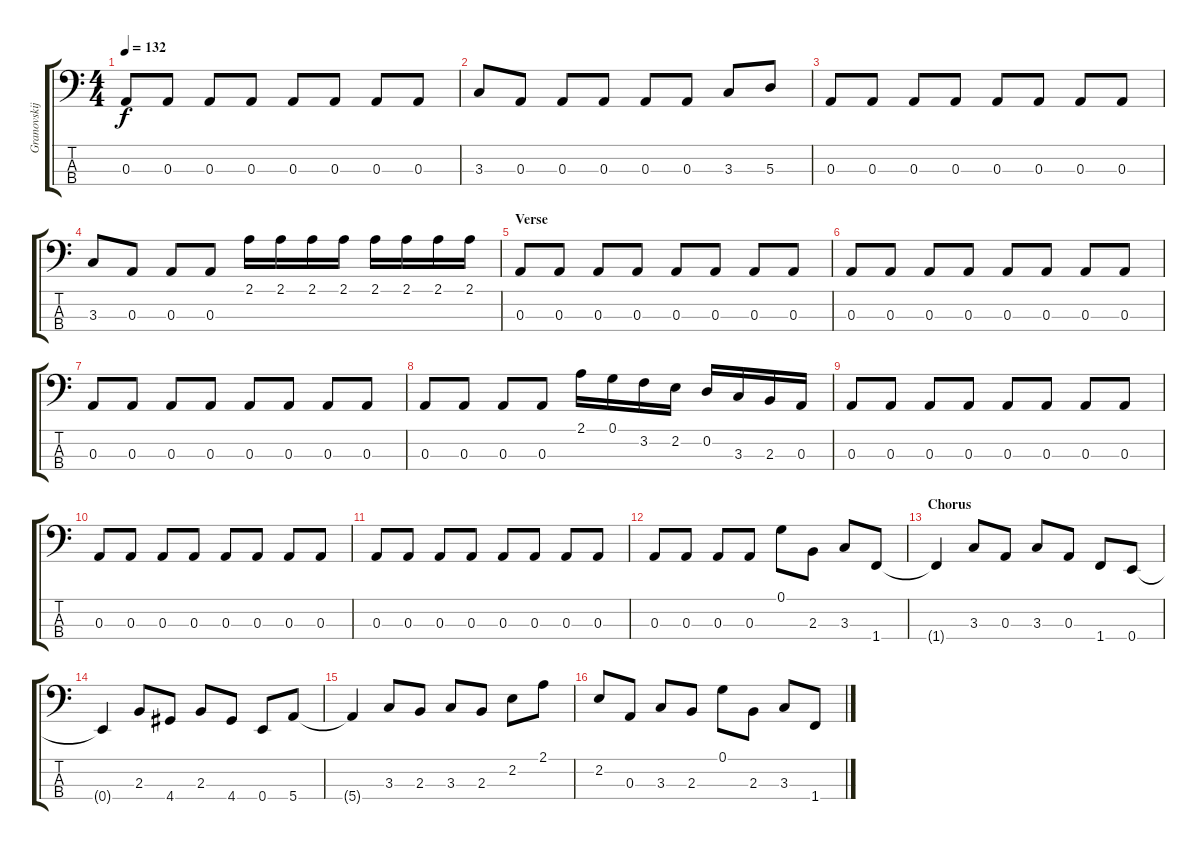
\track ("Granovskij" "Granovskij") {instrument electricbassfinger}
\staff {score tabs}
\tuning (G2 D2 A1 E1) {hide}
\ts (4 4)
\tempo 132
\clef f4
\ks c
0.3.8{dy f} 0.3.8 0.3.8 0.3.8 0.3.8 0.3.8 0.3.8 0.3.8 |
3.3.8 0.3.8 0.3.8 0.3.8 0.3.8 0.3.8 3.3.8 5.3.8 |
0.3.8 0.3.8 0.3.8 0.3.8 0.3.8 0.3.8 0.3.8 0.3.8 |
3.3.8 0.3.8 0.3.8 0.3.8 2.1.16 2.1.16 2.1.16 2.1.16 2.1.16 2.1.16 2.1.16 2.1.16 |
\section ("" "Verse")
0.3.8 0.3.8 0.3.8 0.3.8 0.3.8 0.3.8 0.3.8 0.3.8 |
0.3.8 0.3.8 0.3.8 0.3.8 0.3.8 0.3.8 0.3.8 0.3.8 |
0.3.8 0.3.8 0.3.8 0.3.8 0.3.8 0.3.8 0.3.8 0.3.8 |
0.3.8 0.3.8 0.3.8 0.3.8 2.1.16 0.1.16 3.2.16 2.2.16 0.2.16 3.3.16 2.3.16 0.3.16 |
0.3.8 0.3.8 0.3.8 0.3.8 0.3.8 0.3.8 0.3.8 0.3.8 |
0.3.8 0.3.8 0.3.8 0.3.8 0.3.8 0.3.8 0.3.8 0.3.8 |
0.3.8 0.3.8 0.3.8 0.3.8 0.3.8 0.3.8 0.3.8 0.3.8 |
0.3.8 0.3.8 0.3.8 0.3.8 0.1.8 2.3.8 3.3.8 1.4.8 |
\section ("" "Chorus")
1.4{t}.4 3.3.8 0.3.8 3.3.8 0.3.8 1.4.8 0.4.8 |
0.4{t}.4 2.3.8 4.4.8 2.3.8 4.4.8 0.4.8 5.4.8 |
5.4{t}.4 3.3.8 2.3.8 3.3.8 2.3.8 2.2.8 2.1.8 |
2.2.8 0.3.8 3.3.8 2.3.8 0.1.8 2.3.8 3.3.8 1.4.8
